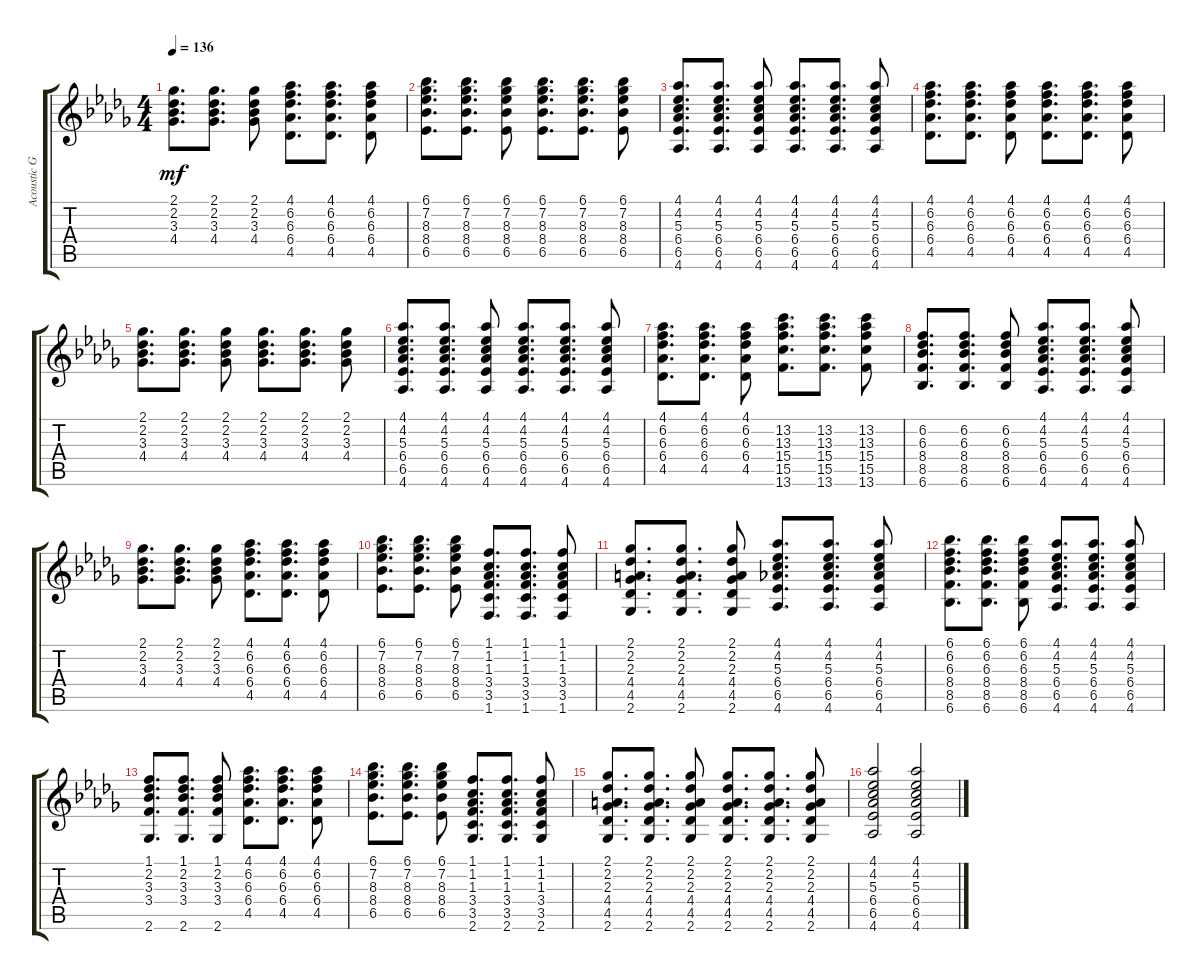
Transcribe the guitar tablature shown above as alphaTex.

\track ("Acoustic Guitar" "Acoustic G") {instrument acousticguitarsteel}
\staff {score tabs}
\tuning (E4 B3 G3 D3 A2 E2) {hide}
\ts (4 4)
\tempo 136
\clef g2
\ks db
(2.1 2.2 3.3 4.4).8{d dy mf} (2.1 2.2 3.3 4.4).8{d} (2.1 2.2 3.3 4.4).8 (4.1 6.2 6.3 6.4 4.5).8{d} (4.1 6.2 6.3 6.4 4.5).8{d} (4.1 6.2 6.3 6.4 4.5).8 |
(6.1 7.2 8.3 8.4 6.5).8{d} (6.1 7.2 8.3 8.4 6.5).8{d} (6.1 7.2 8.3 8.4 6.5).8 (6.1 7.2 8.3 8.4 6.5).8{d} (6.1 7.2 8.3 8.4 6.5).8{d} (6.1 7.2 8.3 8.4 6.5).8 |
(4.1 4.2 5.3 6.4 6.5 4.6).8{d} (4.1 4.2 5.3 6.4 6.5 4.6).8{d} (4.1 4.2 5.3 6.4 6.5 4.6).8 (4.1 4.2 5.3 6.4 6.5 4.6).8{d} (4.1 4.2 5.3 6.4 6.5 4.6).8{d} (4.1 4.2 5.3 6.4 6.5 4.6).8 |
(4.1 6.2 6.3 6.4 4.5).8{d} (4.1 6.2 6.3 6.4 4.5).8{d} (4.1 6.2 6.3 6.4 4.5).8 (4.1 6.2 6.3 6.4 4.5).8{d} (4.1 6.2 6.3 6.4 4.5).8{d} (4.1 6.2 6.3 6.4 4.5).8 |
(2.1 2.2 3.3 4.4).8{d} (2.1 2.2 3.3 4.4).8{d} (2.1 2.2 3.3 4.4).8 (2.1 2.2 3.3 4.4).8{d} (2.1 2.2 3.3 4.4).8{d} (2.1 2.2 3.3 4.4).8 |
(4.1 4.2 5.3 6.4 6.5 4.6).8{d} (4.1 4.2 5.3 6.4 6.5 4.6).8{d} (4.1 4.2 5.3 6.4 6.5 4.6).8 (4.1 4.2 5.3 6.4 6.5 4.6).8{d} (4.1 4.2 5.3 6.4 6.5 4.6).8{d} (4.1 4.2 5.3 6.4 6.5 4.6).8 |
(4.1 6.2 6.3 6.4 4.5).8{d} (4.1 6.2 6.3 6.4 4.5).8{d} (4.1 6.2 6.3 6.4 4.5).8 (13.2 13.3 15.4 15.5 13.6).8{d} (13.2 13.3 15.4 15.5 13.6).8{d} (13.2 13.3 15.4 15.5 13.6).8 |
(6.2 6.3 8.4 8.5 6.6).8{d} (6.2 6.3 8.4 8.5 6.6).8{d} (6.2 6.3 8.4 8.5 6.6).8 (4.1 4.2 5.3 6.4 6.5 4.6).8{d} (4.1 4.2 5.3 6.4 6.5 4.6).8{d} (4.1 4.2 5.3 6.4 6.5 4.6).8 |
(2.1 2.2 3.3 4.4).8{d} (2.1 2.2 3.3 4.4).8{d} (2.1 2.2 3.3 4.4).8 (4.1 6.2 6.3 6.4 4.5).8{d} (4.1 6.2 6.3 6.4 4.5).8{d} (4.1 6.2 6.3 6.4 4.5).8 |
(6.1 7.2 8.3 8.4 6.5).8{d} (6.1 7.2 8.3 8.4 6.5).8{d} (6.1 7.2 8.3 8.4 6.5).8 (1.1 1.2 1.3 3.4 3.5 1.6).8{d} (1.1 1.2 1.3 3.4 3.5 1.6).8{d} (1.1 1.2 1.3 3.4 3.5 1.6).8 |
(2.1 2.2 2.3 4.4 4.5 2.6).8{d} (2.1 2.2 2.3 4.4 4.5 2.6).8{d} (2.1 2.2 2.3 4.4 4.5 2.6).8 (4.1 4.2 5.3 6.4 6.5 4.6).8{d} (4.1 4.2 5.3 6.4 6.5 4.6).8{d} (4.1 4.2 5.3 6.4 6.5 4.6).8 |
(6.1 6.2 6.3 8.4 8.5 6.6).8{d} (6.1 6.2 6.3 8.4 8.5 6.6).8{d} (6.1 6.2 6.3 8.4 8.5 6.6).8 (4.1 4.2 5.3 6.4 6.5 4.6).8{d} (4.1 4.2 5.3 6.4 6.5 4.6).8{d} (4.1 4.2 5.3 6.4 6.5 4.6).8 |
(1.1 2.2 3.3 3.4 2.6).8{d} (1.1 2.2 3.3 3.4 2.6).8{d} (1.1 2.2 3.3 3.4 2.6).8 (4.1 6.2 6.3 6.4 4.5).8{d} (4.1 6.2 6.3 6.4 4.5).8{d} (4.1 6.2 6.3 6.4 4.5).8 |
(6.1 7.2 8.3 8.4 6.5).8{d} (6.1 7.2 8.3 8.4 6.5).8{d} (6.1 7.2 8.3 8.4 6.5).8 (1.1 1.2 1.3 3.4 3.5 2.6).8{d} (1.1 1.2 1.3 3.4 3.5 2.6).8{d} (1.1 1.2 1.3 3.4 3.5 2.6).8 |
(2.1 2.2 2.3 4.4 4.5 2.6).8{d} (2.1 2.2 2.3 4.4 4.5 2.6).8{d} (2.1 2.2 2.3 4.4 4.5 2.6).8 (2.1 2.2 2.3 4.4 4.5 2.6).8{d} (2.1 2.2 2.3 4.4 4.5 2.6).8{d} (2.1 2.2 2.3 4.4 4.5 2.6).8 |
(4.1 4.2 5.3 6.4 6.5 4.6).2 (4.1 4.2 5.3 6.4 6.5 4.6).2
